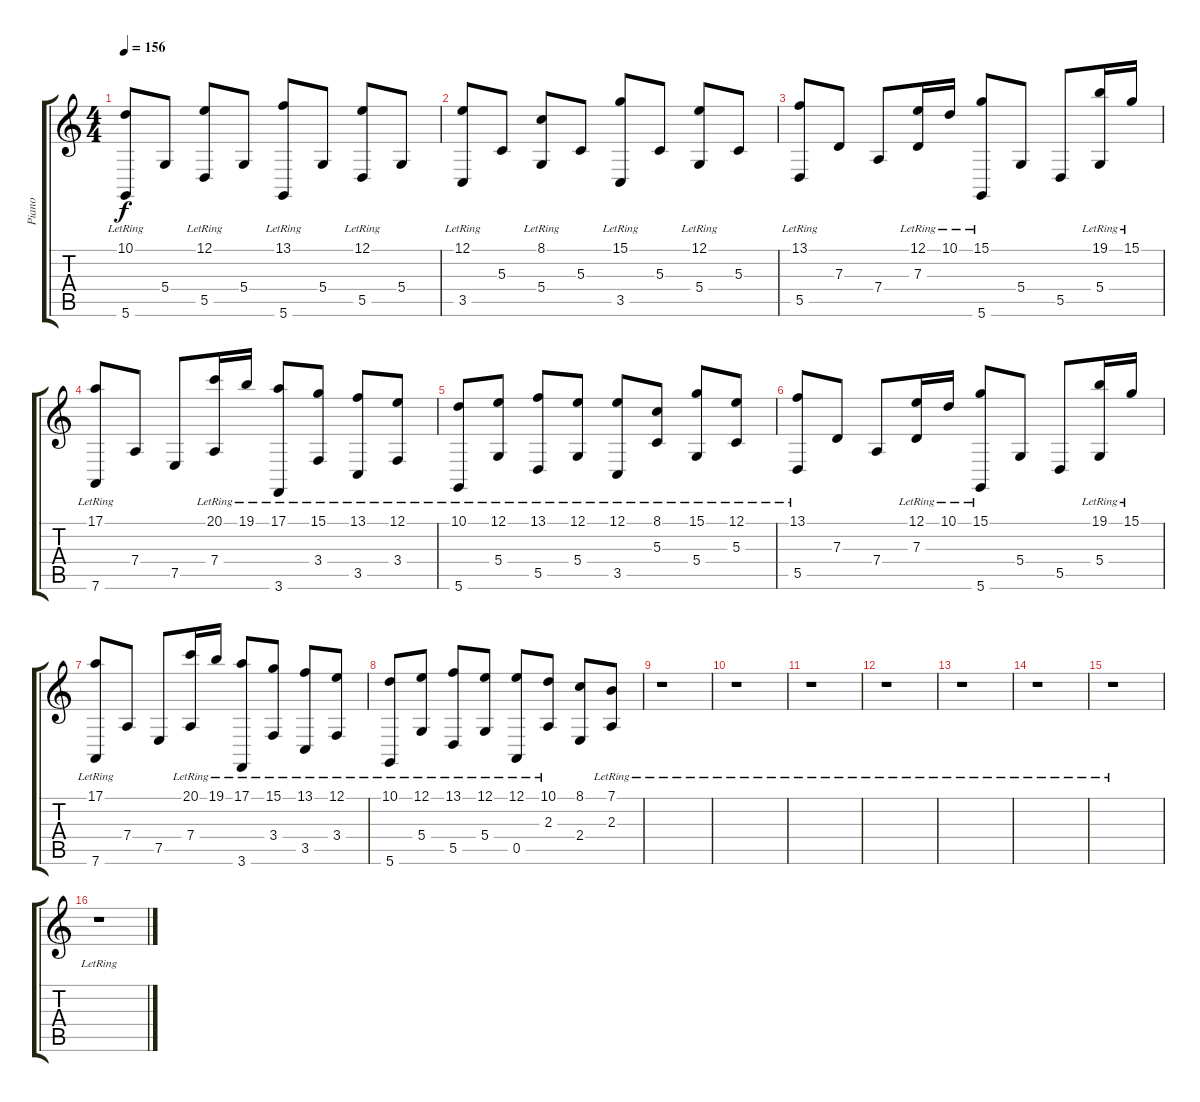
\track ("Piano" "Piano") {instrument acousticgrandpiano}
\staff {score tabs}
\tuning (E4 B3 G3 D3 A2 D2) {hide}
\ts (4 4)
\tempo 156
\clef g2
\ks c
(10.1{lr} 5.6).8{dy f} 5.4.8 (12.1{lr} 5.5).8 5.4.8 (13.1{lr} 5.6).8 5.4.8 (12.1{lr} 5.5).8 5.4.8 |
(12.1{lr} 3.5).8 5.3.8 (8.1{lr} 5.4).8 5.3.8 (15.1{lr} 3.5).8 5.3.8 (12.1{lr} 5.4).8 5.3.8 |
\section ("" "")
(13.1{lr} 5.5).8 7.3.8 7.4.8 (12.1{lr} 7.3).16 10.1{lr}.16 (15.1{lr} 5.6).8 5.4.8 5.5.8 (19.1{lr} 5.4).16 15.1{lr}.16 |
(17.1{lr} 7.6).8 7.4.8 7.5.8 (20.1{lr} 7.4).16 19.1{lr}.16 (17.1{lr} 3.6).8 (15.1{lr} 3.4).8 (13.1{lr} 3.5).8 (12.1{lr} 3.4).8 |
(10.1{lr} 5.6).8 (12.1{lr} 5.4).8 (13.1{lr} 5.5).8 (12.1{lr} 5.4).8 (12.1{lr} 3.5).8 (8.1{lr} 5.3).8 (15.1{lr} 5.4).8 (12.1{lr} 5.3).8 |
(13.1{lr} 5.5).8 7.3.8 7.4.8 (12.1{lr} 7.3).16 10.1{lr}.16 (15.1{lr} 5.6).8 5.4.8 5.5.8 (19.1{lr} 5.4).16 15.1{lr}.16 |
(17.1{lr} 7.6).8 7.4.8 7.5.8 (20.1{lr} 7.4).16 19.1{lr}.16 (17.1{lr} 3.6).8 (15.1{lr} 3.4).8 (13.1{lr} 3.5).8 (12.1{lr} 3.4).8 |
(10.1{lr} 5.6).8 (12.1{lr} 5.4).8 (13.1{lr} 5.5).8 (12.1{lr} 5.4).8 (12.1{lr} 0.5).8 (10.1{lr} 2.3).8 (8.1 2.4).8 (7.1{lr} 2.3).8 |
\section ("" "")
r.1 |
r.1 |
r.1 |
r.1 |
r.1 |
r.1 |
r.1 |
r.1
